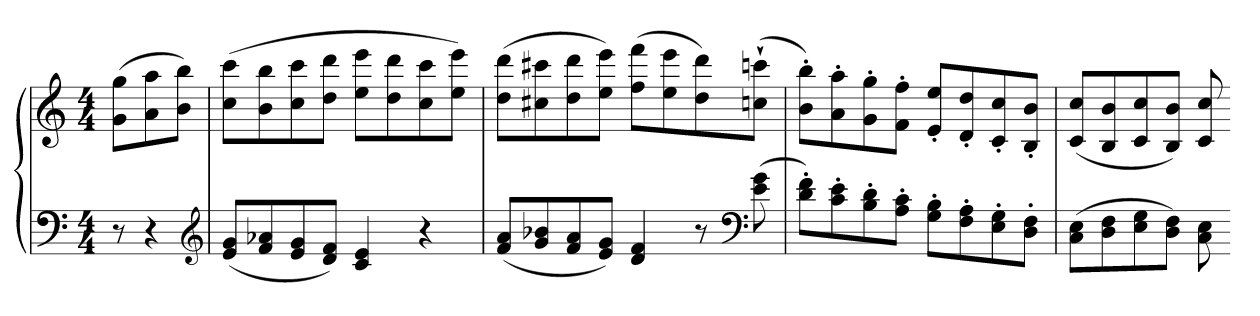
**kern	**kern
*part1	*part1
*staff2	*staff1
*clefF4	*clefG2
*k[]	*k[]
*C:	*C:
*M4/4	*M4/4
=	=
8r	(8g 8ggL
4r	8a 8aa
.	8b 8bbJ)
*clefG2	*
=	=
(8e 8gL	(8cc 8cccL
8f 8a-X	8b 8bb
8e 8g	8cc 8ccc
8d 8fJ)	8dd 8dddJ
4c 4e	8ee 8eeeL
.	8dd 8ddd
4r	8cc 8ccc
.	8ee 8eeeJ)
=	=
(8f 8aL	(8dd 8dddL
8g 8b-X	8cc#X 8ccc#X
8f 8a	8dd 8ddd
8e 8gJ)	8ee 8eeeJ)
4d 4f	(8ff 8fffL
.	8ee 8eee
8r	8dd 8ddd)
*clefF4	*
(8e 8g	(8ccn` 8cccn`J
=	=
8d' 8f'L)	8b' 8bb'L)
8c' 8e'	8a' 8aa'
8B' 8d'	8g' 8gg'
8A' 8c'J	8f' 8ff'J
8G' 8B'L	8e' 8ee'L
8F' 8A'	8d' 8dd'
8E' 8G'	8c' 8cc'
8D' 8F'J	8B' 8b'J
=	=
(8C 8EL	(8c 8ccL
8D 8F	8B 8b
8E 8G	8c 8cc
8D 8FJ)	8B 8bJ)
8C 8E	8c 8cc
=-	=-
*-	*-
